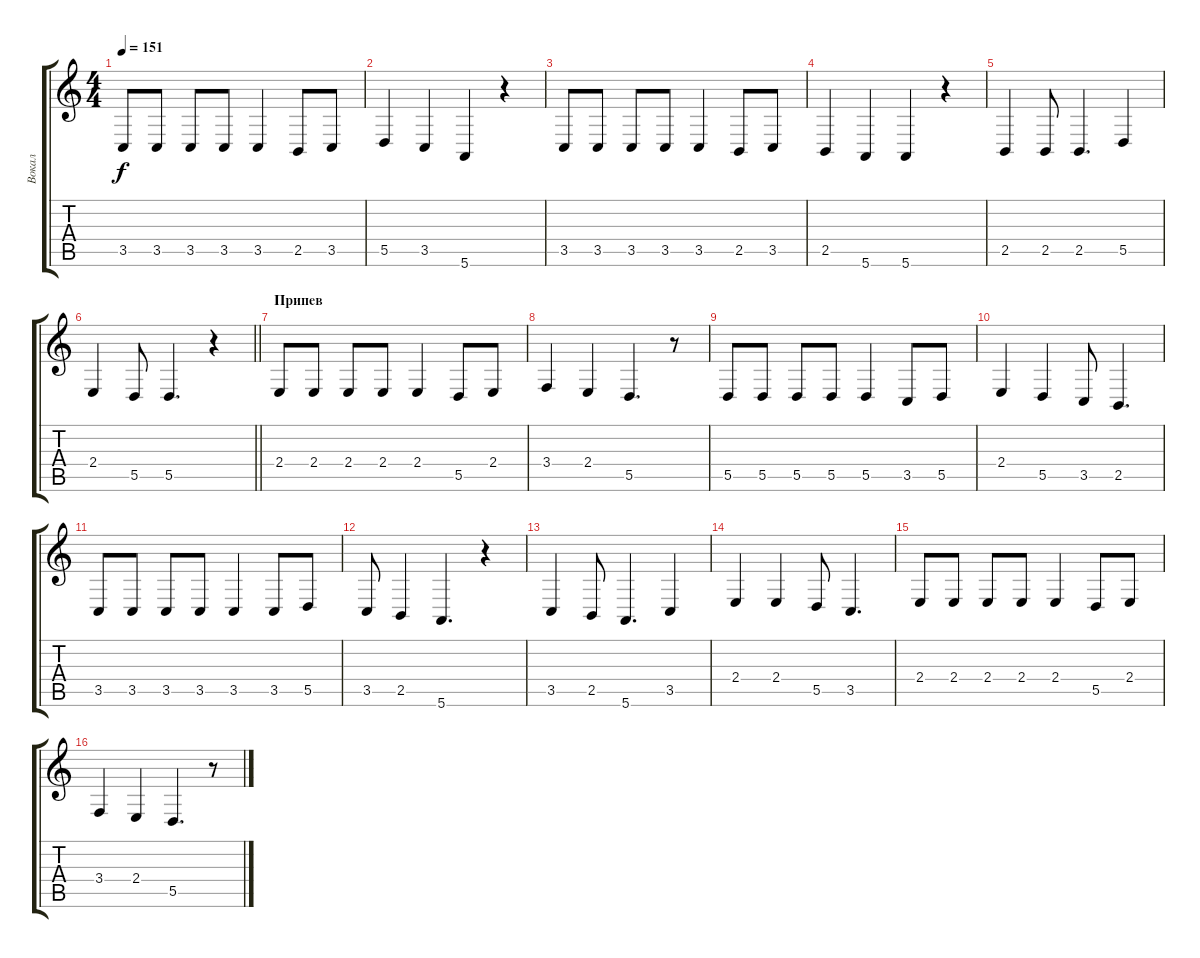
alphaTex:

\track ("Вокал" "Вокал") {instrument tenorsax}
\staff {score tabs}
\tuning (E4 B3 G3 D3 A2 E2) {hide}
\ts (4 4)
\tempo 151
\clef g2
\ks c
3.5.8{dy f} 3.5.8 3.5.8 3.5.8 3.5.4 2.5.8 3.5.8 |
5.5.4 3.5.4 5.6.4 r.4 |
3.5.8 3.5.8 3.5.8 3.5.8 3.5.4 2.5.8 3.5.8 |
2.5.4 5.6.4 5.6.4 r.4 |
2.5.4 2.5.8 2.5.4{d} 5.5.4 |
\barLineRight lightlight
2.4.4 5.5.8 5.5.4{d} r.4 |
\section ("" "Припев")
2.4.8 2.4.8 2.4.8 2.4.8 2.4.4 5.5.8 2.4.8 |
3.4.4 2.4.4 5.5.4{d} r.8 |
5.5.8 5.5.8 5.5.8 5.5.8 5.5.4 3.5.8 5.5.8 |
2.4.4 5.5.4 3.5.8 2.5.4{d} |
3.5.8 3.5.8 3.5.8 3.5.8 3.5.4 3.5.8 5.5.8 |
3.5.8 2.5.4 5.6.4{d} r.4 |
3.5.4 2.5.8 5.6.4{d} 3.5.4 |
2.4.4 2.4.4 5.5.8 3.5.4{d} |
2.4.8 2.4.8 2.4.8 2.4.8 2.4.4 5.5.8 2.4.8 |
3.4.4 2.4.4 5.5.4{d} r.8
